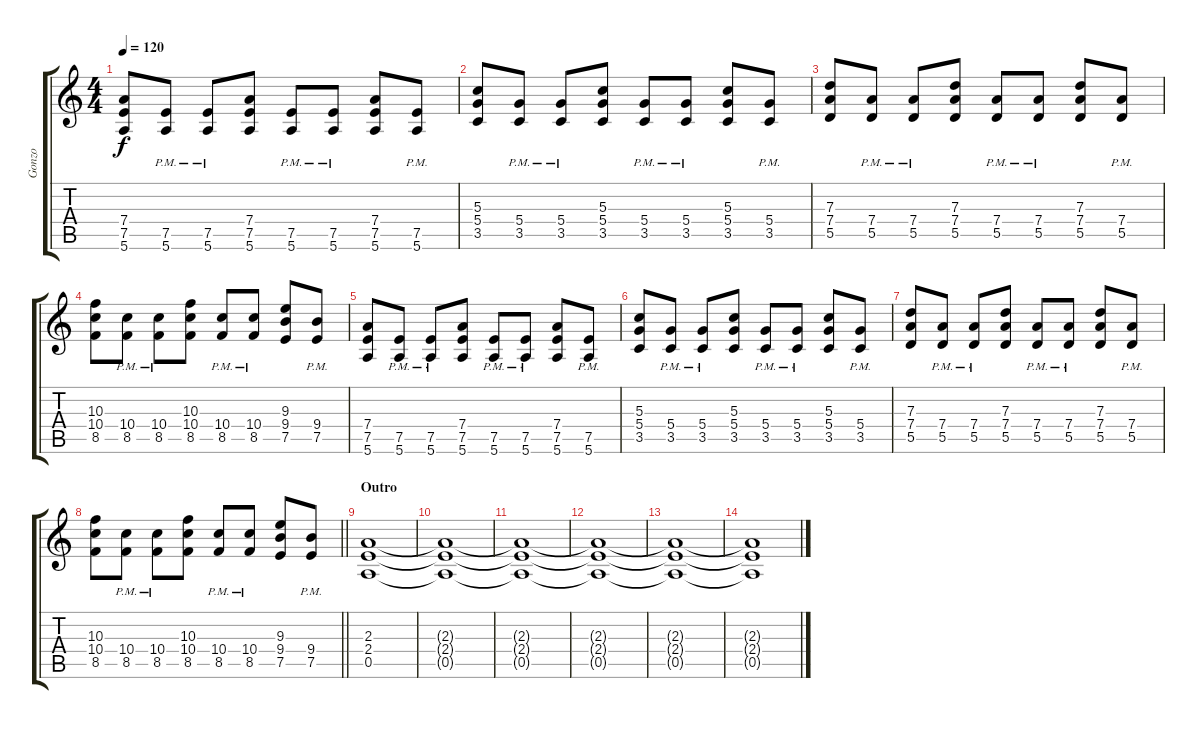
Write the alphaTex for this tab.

\track ("Gonzo" "Gonzo") {instrument distortionguitar}
\staff {score tabs}
\tuning (E4 B3 G3 D3 A2 E2) {hide}
\ts (4 4)
\tempo 120
\clef g2
\ks c
(7.4 7.5 5.6).8{dy f} (7.5{pm} 5.6{pm}).8 (7.5{pm} 5.6{pm}).8 (7.4 7.5 5.6).8 (7.5{pm} 5.6{pm}).8 (7.5{pm} 5.6{pm}).8 (7.4 7.5 5.6).8 (7.5{pm} 5.6{pm}).8 |
(5.3 5.4 3.5).8 (5.4{pm} 3.5{pm}).8 (5.4{pm} 3.5{pm}).8 (5.3 5.4 3.5).8 (5.4{pm} 3.5{pm}).8 (5.4{pm} 3.5{pm}).8 (5.3 5.4 3.5).8 (5.4{pm} 3.5{pm}).8 |
(7.3 7.4 5.5).8 (7.4{pm} 5.5{pm}).8 (7.4{pm} 5.5{pm}).8 (7.3 7.4 5.5).8 (7.4{pm} 5.5{pm}).8 (7.4{pm} 5.5{pm}).8 (7.3 7.4 5.5).8 (7.4{pm} 5.5{pm}).8 |
(10.3 10.4 8.5).8 (10.4{pm} 8.5{pm}).8 (10.4{pm} 8.5{pm}).8 (10.3 10.4 8.5).8 (10.4{pm} 8.5{pm}).8 (10.4{pm} 8.5{pm}).8 (9.3 9.4 7.5).8 (9.4{pm} 7.5{pm}).8 |
(7.4 7.5 5.6).8 (7.5{pm} 5.6{pm}).8 (7.5{pm} 5.6{pm}).8 (7.4 7.5 5.6).8 (7.5{pm} 5.6{pm}).8 (7.5{pm} 5.6{pm}).8 (7.4 7.5 5.6).8 (7.5{pm} 5.6{pm}).8 |
(5.3 5.4 3.5).8 (5.4{pm} 3.5{pm}).8 (5.4{pm} 3.5{pm}).8 (5.3 5.4 3.5).8 (5.4{pm} 3.5{pm}).8 (5.4{pm} 3.5{pm}).8 (5.3 5.4 3.5).8 (5.4{pm} 3.5{pm}).8 |
(7.3 7.4 5.5).8 (7.4{pm} 5.5{pm}).8 (7.4{pm} 5.5{pm}).8 (7.3 7.4 5.5).8 (7.4{pm} 5.5{pm}).8 (7.4{pm} 5.5{pm}).8 (7.3 7.4 5.5).8 (7.4{pm} 5.5{pm}).8 |
\barLineRight lightlight
(10.3 10.4 8.5).8 (10.4{pm} 8.5{pm}).8 (10.4{pm} 8.5{pm}).8 (10.3 10.4 8.5).8 (10.4{pm} 8.5{pm}).8 (10.4{pm} 8.5{pm}).8 (9.3 9.4 7.5).8 (9.4{pm} 7.5{pm}).8 |
\section ("" "Outro")
(2.3 2.4 0.5).1 |
(2.3{t} 2.4{t} 0.5{t}).1{volume 0} |
(2.3{t} 2.4{t} 0.5{t}).1 |
(2.3{t} 2.4{t} 0.5{t}).1 |
(2.3{t} 2.4{t} 0.5{t}).1 |
(2.3{t} 2.4{t} 0.5{t}).1
